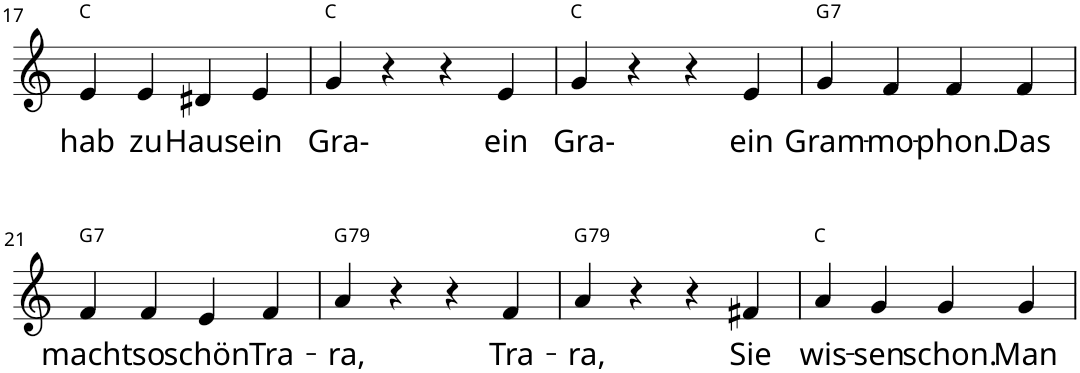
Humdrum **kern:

**kern	**text	**harte
*part1	*part1	*part1
*staff1	*staff1	*
*I"Stimme	*	*
*I'St.	*	*
!!LO:PB:g=z
*clefG2	*	*
*k[]	*	*
*M2/2	*	*
*met(c|)	*	*
=17	=17	=17
!	!LO:LY:b	!
4e/	hab	C:maj
!	!LO:LY:b	!
4e/	zu	.
!	!LO:LY:b	!
4d#X/	Haus	.
!	!LO:LY:b	!
4e/	ein	.
=18	=18	=18
!	!LO:LY:b	!
4g/	Gra-	C:maj
4r	.	.
4r	.	.
!	!LO:LY:b	!
4e/	ein	.
=19	=19	=19
!	!LO:LY:b	!
4g/	Gra-	C:maj
4r	.	.
4r	.	.
!	!LO:LY:b	!
4e/	ein	.
=20	=20	=20
!	!LO:LY:b	!LO:H:kt=7
4g/	Gram-	G:7
!	!LO:LY:b	!
4f/	-mo-	.
!	!LO:LY:b	!
4f/	-phon.	.
!	!LO:LY:b	!
4f/	-Das	.
!!LO:LB:g=z
=21	=21	=21
!	!LO:LY:b	!LO:H:kt=7
4f/	macht	G:7
!	!LO:LY:b	!
4f/	so	.
!	!LO:LY:b	!
4e/	schön	.
!	!LO:LY:b	!
4f/	Tra-	.
=22	=22	=22
!	!LO:LY:b	!LO:H:kt=79
4a/	-ra,	G:maj
4r	.	.
4r	.	.
!	!LO:LY:b	!
4f/	Tra-	.
=23	=23	=23
!	!LO:LY:b	!LO:H:kt=79
4a/	-ra,	G:maj
4r	.	.
4r	.	.
!	!LO:LY:b	!
4f#X/	Sie	.
=24	=24	=24
!	!LO:LY:b	!
4a/	wis-	C:maj
!	!LO:LY:b	!
4g/	-sen	.
!	!LO:LY:b	!
4g/	schon.	.
!	!LO:LY:b	!
4g/	Man	.
=	=	=
*-	*-	*-
